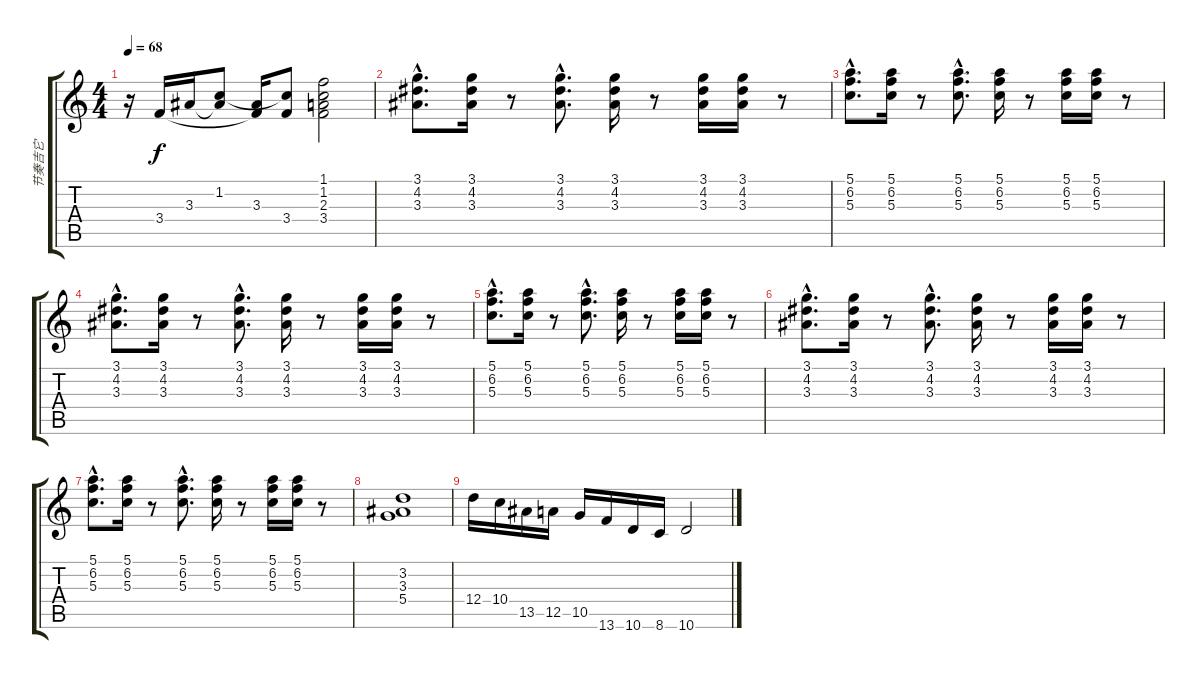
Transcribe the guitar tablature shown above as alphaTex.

\track ("节奏吉它" "节奏吉它") {instrument overdrivenguitar}
\staff {score tabs}
\tuning (E4 B3 G3 D3 A2 E2) {hide}
\ts (4 4)
\tempo 68
\clef g2
\ks c
r.16{dy f} 3.4.16 3.3.16 (1.2 3.3{t}).8 (3.3 3.4{t}).16 (1.2{t} 3.4).8 (1.1 1.2 2.3 3.4).2 |
(3.1{hac} 4.2{hac} 3.3{hac}).8{d} (3.1 4.2 3.3).16 r.8 (3.1{hac} 4.2{hac} 3.3{hac}).8{d} (3.1 4.2 3.3).16 r.8 (3.1 4.2 3.3).16 (3.1 4.2 3.3).16 r.8 |
(5.1{hac} 6.2{hac} 5.3{hac}).8{d} (5.1 6.2 5.3).16 r.8 (5.1{hac} 6.2{hac} 5.3{hac}).8{d} (5.1 6.2 5.3).16 r.8 (5.1 6.2 5.3).16 (5.1 6.2 5.3).16 r.8 |
(3.1{hac} 4.2{hac} 3.3{hac}).8{d} (3.1 4.2 3.3).16 r.8 (3.1{hac} 4.2{hac} 3.3{hac}).8{d} (3.1 4.2 3.3).16 r.8 (3.1 4.2 3.3).16 (3.1 4.2 3.3).16 r.8 |
(5.1{hac} 6.2{hac} 5.3{hac}).8{d} (5.1 6.2 5.3).16 r.8 (5.1{hac} 6.2{hac} 5.3{hac}).8{d} (5.1 6.2 5.3).16 r.8 (5.1 6.2 5.3).16 (5.1 6.2 5.3).16 r.8 |
(3.1{hac} 4.2{hac} 3.3{hac}).8{d} (3.1 4.2 3.3).16 r.8 (3.1{hac} 4.2{hac} 3.3{hac}).8{d} (3.1 4.2 3.3).16 r.8 (3.1 4.2 3.3).16 (3.1 4.2 3.3).16 r.8 |
(5.1{hac} 6.2{hac} 5.3{hac}).8{d} (5.1 6.2 5.3).16 r.8 (5.1{hac} 6.2{hac} 5.3{hac}).8{d} (5.1 6.2 5.3).16 r.8 (5.1 6.2 5.3).16 (5.1 6.2 5.3).16 r.8 |
(3.2 3.3 5.4).1 |
12.4.16 10.4.16 13.5.16 12.5.16 10.5.16 13.6.16 10.6.16 8.6.16 10.6.2
